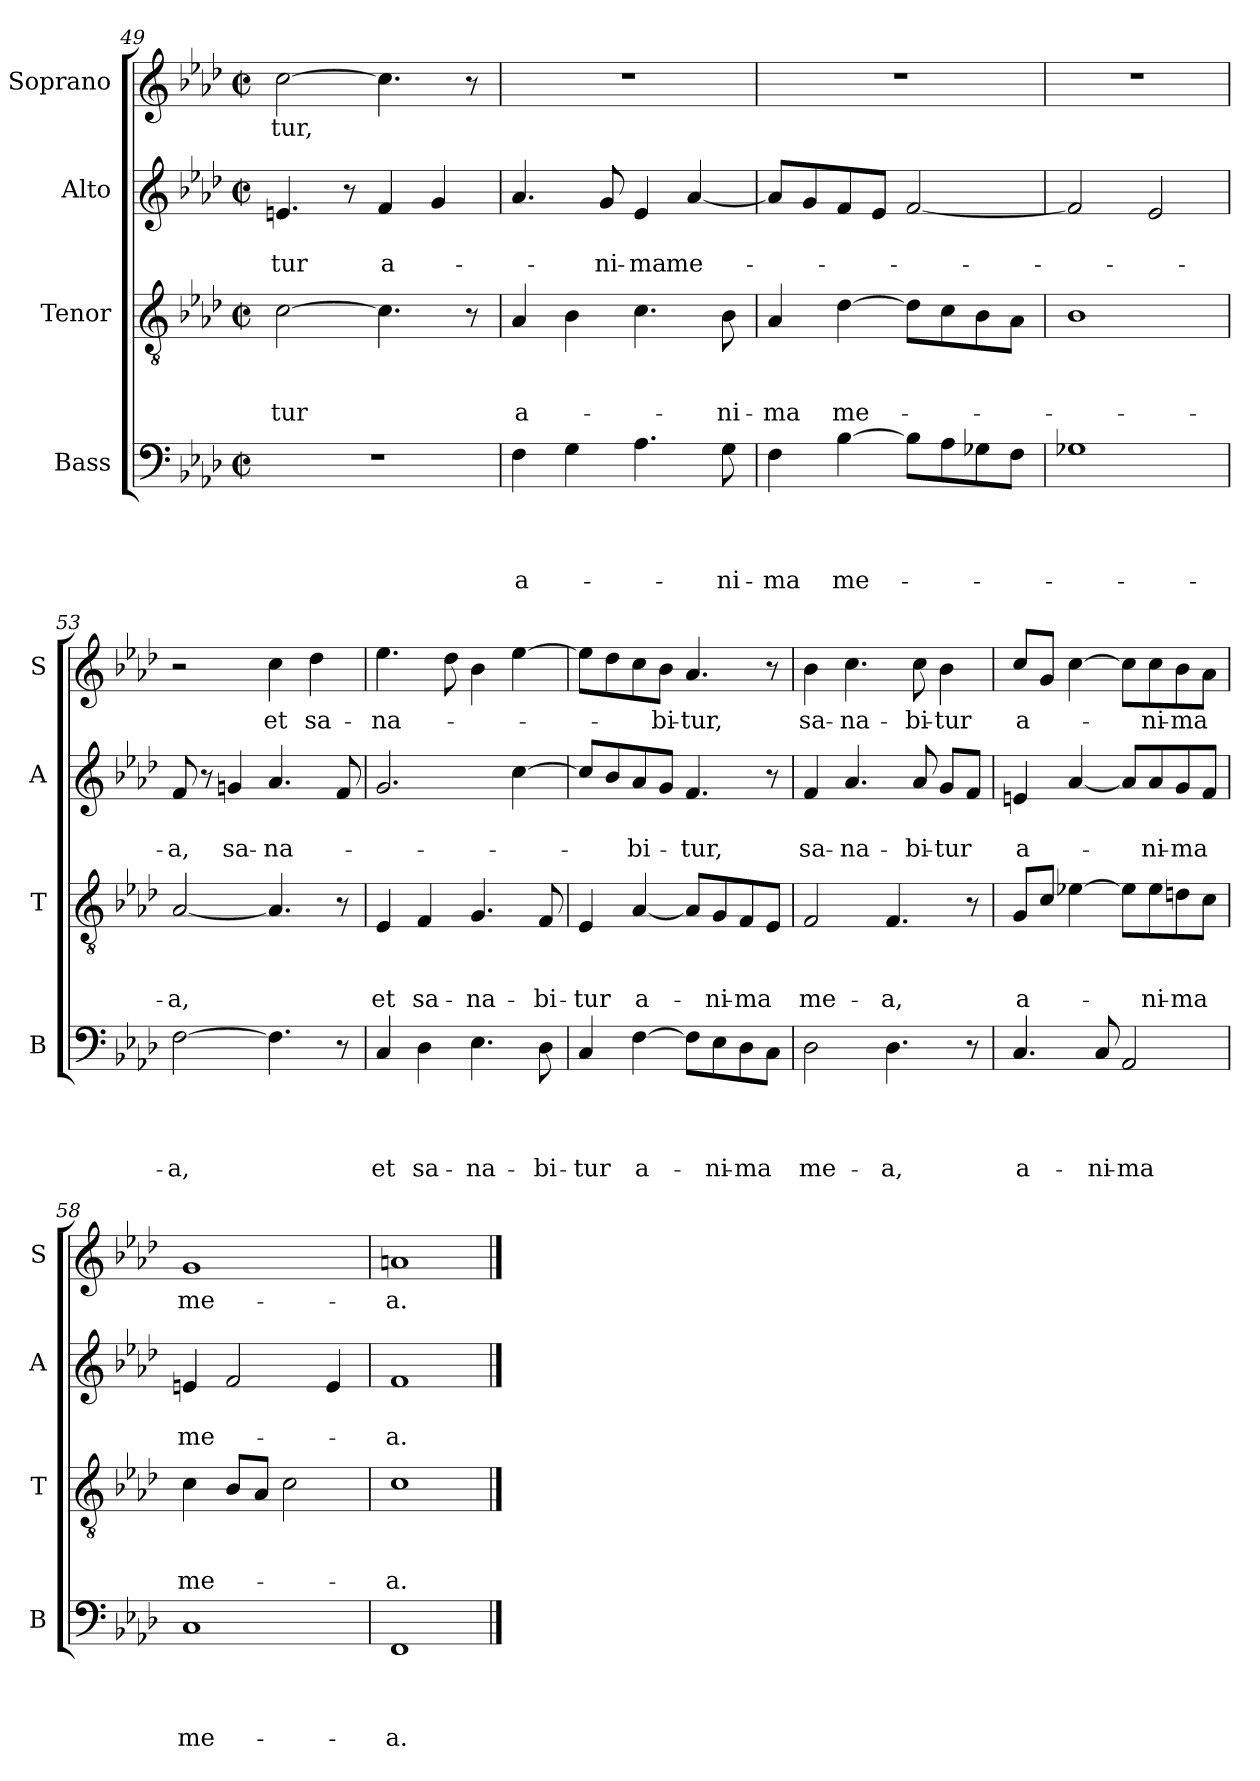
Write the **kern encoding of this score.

**kern	**text	**text	**text	**text	**kern	**text	**text	**text	**kern	**text	**text	**kern	**text
*part4	*part4	*part4	*part4	*part4	*part3	*part3	*part3	*part3	*part2	*part2	*part2	*part1	*part1
*staff4	*staff4	*staff4	*staff4	*staff4	*staff3	*staff3	*staff3	*staff3	*staff2	*staff2	*staff2	*staff1	*staff1
*I"Bass	*	*	*	*	*I"Tenor	*	*	*	*I"Alto	*	*	*I"Soprano	*
*I'B	*	*	*	*	*I'T	*	*	*	*I'A	*	*	*I'S	*
*clefF4	*	*	*	*	*clefGv2	*	*	*	*clefG2	*	*	*clefG2	*
*k[b-e-a-d-]	*	*	*	*	*k[b-e-a-d-]	*	*	*	*k[b-e-a-d-]	*	*	*k[b-e-a-d-]	*
*A-:	*	*	*	*	*A-:	*	*	*	*A-:	*	*	*A-:	*
*M2/2	*	*	*	*	*M2/2	*	*	*	*M2/2	*	*	*M2/2	*
*met(c|)	*	*	*	*	*met(c|)	*	*	*	*met(c|)	*	*	*met(c|)	*
=49	=49	=49	=49	=49	=49	=49	=49	=49	=49	=49	=49	=49	=49
!	!	!	!	!	!	!	!	!LO:LY:b	!	!	!LO:LY:b	!	!LO:LY:b
1r	.	.	.	.	[2c\	.	.	-tur	4.en/	.	-tur	[2cc\	-tur,
.	.	.	.	.	.	.	.	.	8r	.	.	.	.
!	!	!	!	!	!	!	!	!	!	!	!LO:LY:b	!	!
.	.	.	.	.	4.c\]	.	.	.	4f/	.	a-	4.cc\]	.
.	.	.	.	.	.	.	.	.	4g/	.	.	.	.
.	.	.	.	.	8r	.	.	.	.	.	.	8r	.
=50	=50	=50	=50	=50	=50	=50	=50	=50	=50	=50	=50	=50	=50
!	!	!	!	!LO:LY:b	!	!	!	!LO:LY:b	!	!	!	!	!
4F\	.	.	.	a-	4A-/	.	.	a-	4.a-/	.	.	1r	.
4G\	.	.	.	.	4B-\	.	.	.	.	.	.	.	.
!	!	!	!	!	!	!	!	!	!	!	!LO:LY:b	!	!
.	.	.	.	.	.	.	.	.	8g/	.	-ni-	.	.
!	!	!	!	!	!	!	!	!	!	!	!LO:LY:b	!	!
4.A-\	.	.	.	.	4.c\	.	.	.	4e-/	.	-ma	.	.
!	!	!	!	!	!	!	!	!	!	!	!LO:LY:b	!	!
.	.	.	.	.	.	.	.	.	[4a-/	.	me-	.	.
!	!	!	!	!LO:LY:b	!	!	!	!LO:LY:b	!	!	!	!	!
8G\	.	.	.	-ni-	8B-\	.	.	-ni-	.	.	.	.	.
!!LO:LB:g=z
=51	=51	=51	=51	=51	=51	=51	=51	=51	=51	=51	=51	=51	=51
!	!	!	!	!LO:LY:b	!	!	!	!LO:LY:b	!	!	!	!	!
4F\	.	.	.	-ma	4A-/	.	.	-ma	8a-/L]	.	.	1r	.
.	.	.	.	.	.	.	.	.	8g/	.	.	.	.
!	!	!	!	!LO:LY:b	!	!	!	!LO:LY:b	!	!	!	!	!
[4B-\	.	.	.	me-	[4d-\	.	.	me-	8f/	.	.	.	.
.	.	.	.	.	.	.	.	.	8e-/J	.	.	.	.
8B-\L]	.	.	.	.	8d-\L]	.	.	.	[2f/	.	.	.	.
8A-\	.	.	.	.	8c\	.	.	.	.	.	.	.	.
8G-X\	.	.	.	.	8B-\	.	.	.	.	.	.	.	.
8F\J	.	.	.	.	8A-\J	.	.	.	.	.	.	.	.
=52	=52	=52	=52	=52	=52	=52	=52	=52	=52	=52	=52	=52	=52
1G-X	.	.	.	.	1B-	.	.	.	2f/]	.	.	1r	.
.	.	.	.	.	.	.	.	.	2e-/	.	.	.	.
=53	=53	=53	=53	=53	=53	=53	=53	=53	=53	=53	=53	=53	=53
!	!	!	!	!LO:LY:b	!	!	!	!LO:LY:b	!	!	!LO:LY:b	!	!
[2F\	.	.	.	-a,	[2A-/	.	.	-a,	8f/	.	-a,	2r	.
.	.	.	.	.	.	.	.	.	8r	.	.	.	.
!	!	!	!	!	!	!	!	!	!	!	!LO:LY:b	!	!
.	.	.	.	.	.	.	.	.	4gn/	.	sa-	.	.
!	!	!	!	!	!	!	!	!	!	!	!LO:LY:b	!	!LO:LY:b
4.F\]	.	.	.	.	4.A-/]	.	.	.	4.a-/	.	-na-	4cc\	et
!	!	!	!	!	!	!	!	!	!	!	!	!	!LO:LY:b
.	.	.	.	.	.	.	.	.	.	.	.	4dd-\	sa-
8r	.	.	.	.	8r	.	.	.	8f/	.	.	.	.
=54	=54	=54	=54	=54	=54	=54	=54	=54	=54	=54	=54	=54	=54
!	!	!	!	!LO:LY:b	!	!	!	!LO:LY:b	!	!	!	!	!LO:LY:b
4C/	.	.	.	et	4E-/	.	.	et	2.g/	.	.	4.ee-\	-na-
!	!	!	!	!LO:LY:b	!	!	!	!LO:LY:b	!	!	!	!	!
4D-\	.	.	.	sa-	4F/	.	.	sa-	.	.	.	.	.
.	.	.	.	.	.	.	.	.	.	.	.	8dd-\	.
!	!	!	!	!LO:LY:b	!	!	!	!LO:LY:b	!	!	!	!	!
4.E-\	.	.	.	-na-	4.G/	.	.	-na-	.	.	.	4b-\	.
.	.	.	.	.	.	.	.	.	[4cc\	.	.	[4ee-\	.
!	!	!	!	!LO:LY:b	!	!	!	!LO:LY:b	!	!	!	!	!
8D-\	.	.	.	-bi-	8F/	.	.	-bi-	.	.	.	.	.
=55	=55	=55	=55	=55	=55	=55	=55	=55	=55	=55	=55	=55	=55
!	!	!	!	!LO:LY:b	!	!	!	!LO:LY:b	!	!	!	!	!
4C/	.	.	.	-tur	4E-/	.	.	-tur	8cc/L]	.	.	8ee-\L]	.
.	.	.	.	.	.	.	.	.	8b-/	.	.	8dd-\	.
!	!	!	!	!LO:LY:b	!	!	!	!LO:LY:b	!	!	!LO:LY:b	!	!
[4F\	.	.	.	a-	[4A-/	.	.	a-	8a-/	.	-bi-	8cc\	.
!	!	!	!	!	!	!	!	!	!	!	!	!	!LO:LY:b
.	.	.	.	.	.	.	.	.	8g/J	.	.	8b-\J	-bi-
!	!	!	!	!	!	!	!	!	!	!	!LO:LY:b	!	!LO:LY:b
8F\L]	.	.	.	.	8A-/L]	.	.	.	4.f/	.	-tur,	4.a-/	-tur,
!	!	!	!	!LO:LY:b	!	!	!	!LO:LY:b	!	!	!	!	!
8E-\	.	.	.	-ni-	8G/	.	.	-ni-	.	.	.	.	.
!	!	!	!	!LO:LY:b	!	!	!	!LO:LY:b	!	!	!	!	!
8D-\	.	.	.	-ma	8F/	.	.	-ma	.	.	.	.	.
8C\J	.	.	.	.	8E-/J	.	.	.	8r	.	.	8r	.
!!LO:LB:g=z
=56	=56	=56	=56	=56	=56	=56	=56	=56	=56	=56	=56	=56	=56
!	!	!	!	!LO:LY:b	!	!	!	!LO:LY:b	!	!	!LO:LY:b	!	!LO:LY:b
2D-\	.	.	.	me-	2F/	.	.	me-	4f/	.	sa-	4b-\	sa-
!	!	!	!	!	!	!	!	!	!	!	!LO:LY:b	!	!LO:LY:b
.	.	.	.	.	.	.	.	.	4.a-/	.	-na-	4.cc\	-na-
!	!	!	!	!LO:LY:b	!	!	!	!LO:LY:b	!	!	!	!	!
4.D-\	.	.	.	-a,	4.F/	.	.	-a,	.	.	.	.	.
!	!	!	!	!	!	!	!	!	!	!	!LO:LY:b	!	!LO:LY:b
.	.	.	.	.	.	.	.	.	8a-/	.	-bi-	8cc\	-bi-
!	!	!	!	!	!	!	!	!	!	!	!LO:LY:b	!	!LO:LY:b
.	.	.	.	.	.	.	.	.	8g/L	.	-tur	4b-\	-tur
8r	.	.	.	.	8r	.	.	.	8f/J	.	.	.	.
=57	=57	=57	=57	=57	=57	=57	=57	=57	=57	=57	=57	=57	=57
!	!	!	!	!LO:LY:b	!	!	!	!LO:LY:b	!	!	!LO:LY:b	!	!LO:LY:b
4.C/	.	.	.	a-	8G/L	.	.	a-	4en/	.	a-	8cc/L	a-
.	.	.	.	.	8c/J	.	.	.	.	.	.	8g/J	.
.	.	.	.	.	[4e-X\	.	.	.	[4a-/	.	.	[4cc\	.
!	!	!	!	!LO:LY:b	!	!	!	!	!	!	!	!	!
8C/	.	.	.	-ni-	.	.	.	.	.	.	.	.	.
!	!	!	!	!LO:LY:b	!	!	!	!	!	!	!	!	!
2AA-/	.	.	.	-ma	8e-\L]	.	.	.	8a-/L]	.	.	8cc\L]	.
!	!	!	!	!	!	!	!	!LO:LY:b	!	!	!LO:LY:b	!	!LO:LY:b
.	.	.	.	.	8e-\	.	.	-ni-	8a-/	.	-ni-	8cc\	-ni-
!	!	!	!	!	!	!	!	!LO:LY:b	!	!	!LO:LY:b	!	!LO:LY:b
.	.	.	.	.	8dn\	.	.	-ma	8g/	.	-ma	8b-\	-ma
.	.	.	.	.	8c\J	.	.	.	8f/J	.	.	8a-\J	.
=58	=58	=58	=58	=58	=58	=58	=58	=58	=58	=58	=58	=58	=58
!	!	!	!	!LO:LY:b	!	!	!	!LO:LY:b	!	!	!LO:LY:b	!	!LO:LY:b
1C	.	.	.	me-	4c\	.	.	me-	4en/	.	me-	1g	me-
.	.	.	.	.	8B-/L	.	.	.	2f/	.	.	.	.
.	.	.	.	.	8A-/J	.	.	.	.	.	.	.	.
.	.	.	.	.	2c\	.	.	.	.	.	.	.	.
.	.	.	.	.	.	.	.	.	4e/	.	.	.	.
=59	=59	=59	=59	=59	=59	=59	=59	=59	=59	=59	=59	=59	=59
!	!	!	!	!LO:LY:b	!	!	!	!LO:LY:b	!	!	!LO:LY:b	!	!LO:LY:b
1FF	.	.	.	-a.	1c	.	.	-a.	1f	.	-a.	1an	-a.
==	==	==	==	==	==	==	==	==	==	==	==	==	==
*-	*-	*-	*-	*-	*-	*-	*-	*-	*-	*-	*-	*-	*-
